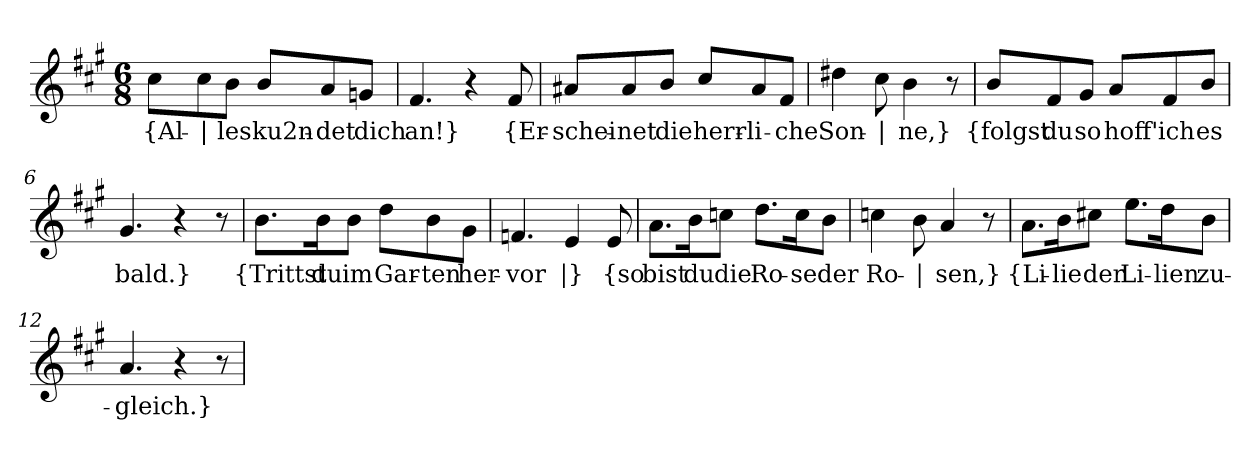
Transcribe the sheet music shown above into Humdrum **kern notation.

**kern	**text
*part1	*part1
*staff1	*staff1
*clefG2	*
*k[f#c#g#]	*
*M6/8	*
=1	=1
!	!LO:LY:b
8cc#\L	{Al-
!	!LO:LY:b
8cc#\	|
!	!LO:LY:b
8b\J	-les
!	!LO:LY:b
8b/L	ku2n-
!	!LO:LY:b
8a/	-det
!	!LO:LY:b
8gn/J	dich
=2	=2
!	!LO:LY:b
4.f#/	an!}
4r	.
!	!LO:LY:b
8f#/	{Er-
=3	=3
!	!LO:LY:b
8a#X/L	-schei-
!	!LO:LY:b
8a#/	-net
!	!LO:LY:b
8b/J	die
!	!LO:LY:b
8cc#/L	herr-
!	!LO:LY:b
8a#/	-li-
!	!LO:LY:b
8f#/J	-che
=4	=4
!	!LO:LY:b
4dd#X\	Son-
!	!LO:LY:b
8cc#\	|
!	!LO:LY:b
4b\	-ne,}
8r	.
!!LO:LB:g=z
=5	=5
!	!LO:LY:b
8b/L	{folgst
!	!LO:LY:b
8f#/	du
!	!LO:LY:b
8g#/J	so
!	!LO:LY:b
8a/L	hoff'
!	!LO:LY:b
8f#/	ich
!	!LO:LY:b
8b/J	es
=6	=6
!	!LO:LY:b
4.g#/	bald.}
4r	.
8r	.
=7	=7
!	!LO:LY:b
8.b\L	{Trittst
!	!LO:LY:b
16b\K	du
!	!LO:LY:b
8b\J	im
!	!LO:LY:b
8dd\L	Gar-
!	!LO:LY:b
8b\	-ten
!	!LO:LY:b
8g#\J	her-
=8	=8
!	!LO:LY:b
4.fn/	-vor
!	!LO:LY:b
4e/	|}
!	!LO:LY:b
8e/	{so
=9	=9
!	!LO:LY:b
8.a\L	bist
!	!LO:LY:b
16b\K	du
!	!LO:LY:b
8ccn\J	die
!	!LO:LY:b
8.dd\L	Ro-
!	!LO:LY:b
16cc\K	-se
!	!LO:LY:b
8b\J	der
!!LO:LB:g=z
=10	=10
!	!LO:LY:b
4ccn\	Ro-
!	!LO:LY:b
8b\	|
!	!LO:LY:b
4a/	-sen,}
8r	.
=11	=11
!	!LO:LY:b
8.a\L	{Li-
!	!LO:LY:b
16b\K	-lie
!	!LO:LY:b
8cc#X\J	der
!	!LO:LY:b
8.ee\L	Li-
!	!LO:LY:b
16dd\K	-lien
!	!LO:LY:b
8b\J	zu-
=12	=12
!	!LO:LY:b
4.a/	-gleich.}
4r	.
8r	.
=	=
*-	*-
